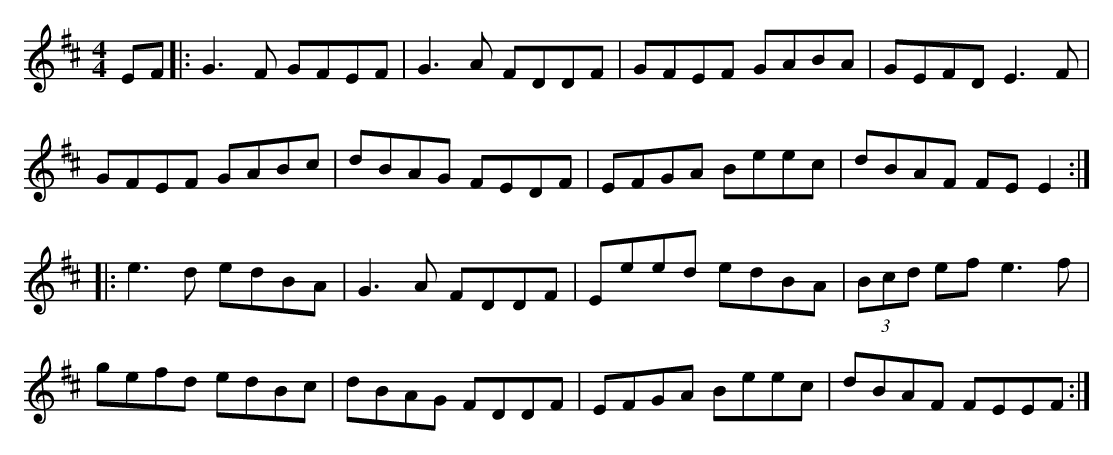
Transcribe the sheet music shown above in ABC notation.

X:1
M:4/4
K:Edor
EF|:G3F GFEF|G3A FDDF|GFEF GABA|GEFD E3F|
GFEF GABc|dBAG FEDF|EFGA Beec|dBAF FEE2:|
|:e3d edBA|G3A FDDF|Eeed edBA|(3Bcd ef e3f|
gefd edBc|dBAG FDDF|EFGA Beec|dBAF FEEF:|
